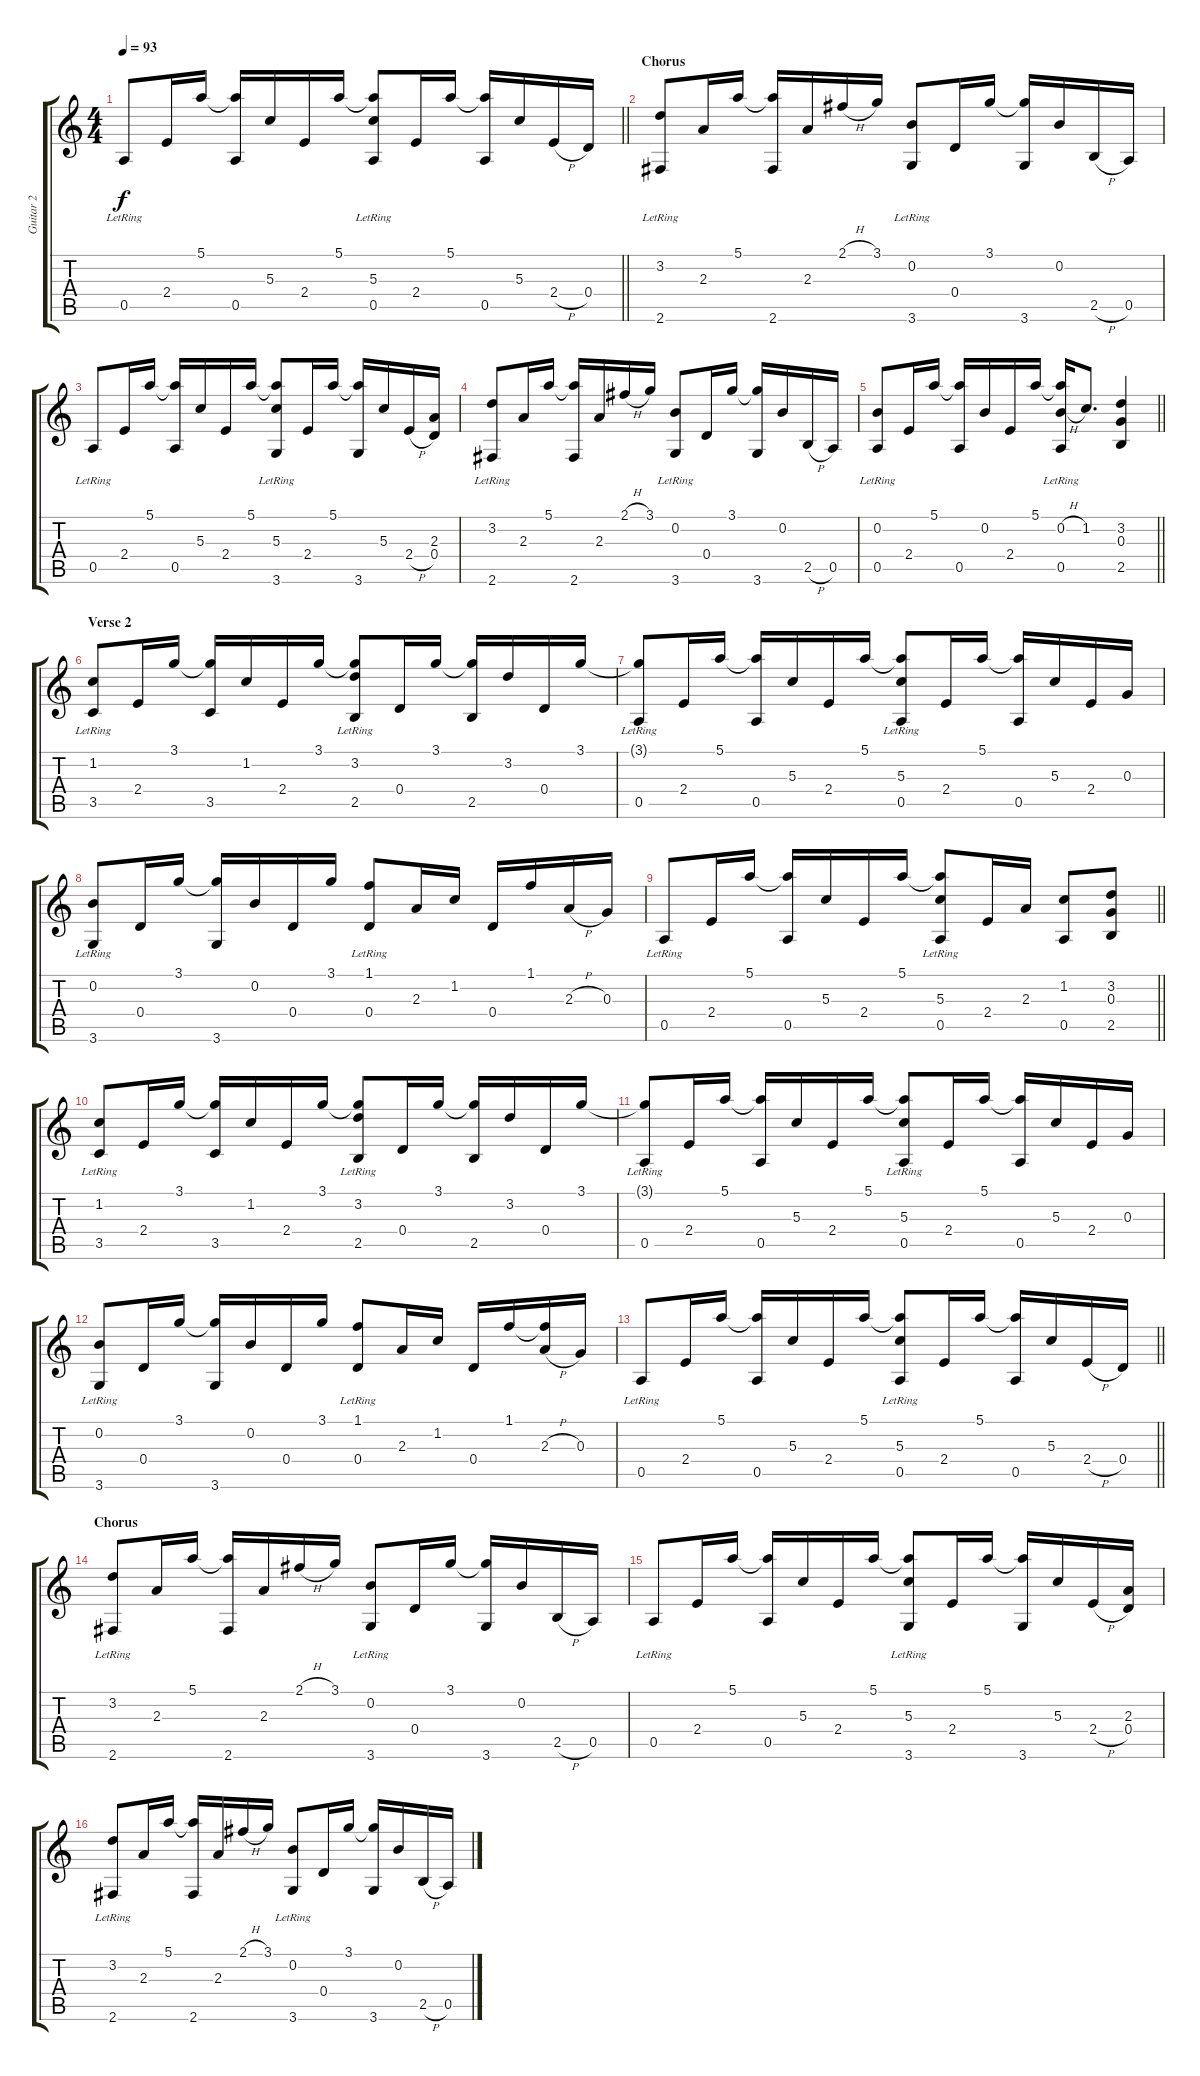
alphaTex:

\track ("Guitar 2" "Guitar 2") {instrument acousticguitarsteel}
\staff {score tabs}
\tuning (E4 B3 G3 D3 A2 E2) {hide}
\ts (4 4)
\tempo 93
\clef g2
\barLineRight lightlight
\ks c
0.5{lr}.8{dy f} 2.4.16 5.1.16 (5.1{t} 0.5).16 5.3.16 2.4.16 5.1.16 (5.1{t} 5.3{lr} 0.5{lr}).8 2.4.16 5.1.16 (5.1{t} 0.5).16 5.3.16 2.4{h}.16 0.4.16 |
\section ("" "Chorus")
(3.2{lr} 2.6{lr}).8 2.3.16 5.1.16 (5.1{t} 2.6).16 2.3.16 2.1{h}.16 3.1.16 (0.2{lr} 3.6{lr}).8 0.4.16 3.1.16 (3.1{t} 3.6).16 0.2.16 2.5{h}.16 0.5.16 |
0.5{lr}.8 2.4.16 5.1.16 (5.1{t} 0.5).16 5.3.16 2.4.16 5.1.16 (5.1{t} 5.3{lr} 3.6{lr}).8 2.4.16 5.1.16 (5.1{t} 3.6).16 5.3.16 2.4{h}.16 (2.3 0.4).16 |
(3.2{lr} 2.6{lr}).8 2.3.16 5.1.16 (5.1{t} 2.6).16 2.3.16 2.1{h}.16 3.1.16 (0.2{lr} 3.6{lr}).8 0.4.16 3.1.16 (3.1{t} 3.6).16 0.2.16 2.5{h}.16 0.5.16 |
\barLineRight lightlight
(0.2 0.5{lr}).8 2.4.16 5.1.16 (5.1{t} 0.5).16 0.2.16 2.4.16 5.1.16 (5.1{t} 0.2{h} 0.5{lr}).16 1.2.8{d} (3.2 0.3 2.5).4 |
\section ("" "Verse 2")
(1.2{lr} 3.5{lr}).8 2.4.16 3.1.16 (3.1{t} 3.5).16 1.2.16 2.4.16 3.1.16 (3.1{t} 3.2{lr} 2.5{lr}).8 0.4.16 3.1.16 (3.1{t} 2.5).16 3.2.16 0.4.16 3.1.16 |
(3.1{t} 0.5{lr}).8 2.4.16 5.1.16 (5.1{t} 0.5).16 5.3.16 2.4.16 5.1.16 (5.1{t} 5.3{lr} 0.5{lr}).8 2.4.16 5.1.16 (5.1{t} 0.5).16 5.3.16 2.4.16 0.3.16 |
(0.2 3.6{lr}).8 0.4.16 3.1.16 (3.1{t} 3.6).16 0.2.16 0.4.16 3.1.16 (1.1{lr} 0.4{lr}).8 2.3.16 1.2.16 0.4.16 1.1.16 2.3{h}.16 0.3.16 |
\barLineRight lightlight
0.5{lr}.8 2.4.16 5.1.16 (5.1{t} 0.5).16 5.3.16 2.4.16 5.1.16 (5.1{t} 5.3{lr} 0.5{lr}).8 2.4.16 2.3.16 (1.2 0.5).8 (3.2 0.3 2.5).8 |
(1.2{lr} 3.5{lr}).8 2.4.16 3.1.16 (3.1{t} 3.5).16 1.2.16 2.4.16 3.1.16 (3.1{t} 3.2{lr} 2.5{lr}).8 0.4.16 3.1.16 (3.1{t} 2.5).16 3.2.16 0.4.16 3.1.16 |
(3.1{t} 0.5{lr}).8 2.4.16 5.1.16 (5.1{t} 0.5).16 5.3.16 2.4.16 5.1.16 (5.1{t} 5.3{lr} 0.5{lr}).8 2.4.16 5.1.16 (5.1{t} 0.5).16 5.3.16 2.4.16 0.3.16 |
(0.2 3.6{lr}).8 0.4.16 3.1.16 (3.1{t} 3.6).16 0.2.16 0.4.16 3.1.16 (1.1{lr} 0.4{lr}).8 2.3.16 1.2.16 0.4.16 1.1.16 (1.1{t} 2.3{h}).16 0.3.16 |
\barLineRight lightlight
0.5{lr}.8 2.4.16 5.1.16 (5.1{t} 0.5).16 5.3.16 2.4.16 5.1.16 (5.1{t} 5.3{lr} 0.5{lr}).8 2.4.16 5.1.16 (5.1{t} 0.5).16 5.3.16 2.4{h}.16 0.4.16 |
\section ("" "Chorus")
(3.2{lr} 2.6{lr}).8 2.3.16 5.1.16 (5.1{t} 2.6).16 2.3.16 2.1{h}.16 3.1.16 (0.2{lr} 3.6{lr}).8 0.4.16 3.1.16 (3.1{t} 3.6).16 0.2.16 2.5{h}.16 0.5.16 |
0.5{lr}.8 2.4.16 5.1.16 (5.1{t} 0.5).16 5.3.16 2.4.16 5.1.16 (5.1{t} 5.3{lr} 3.6{lr}).8 2.4.16 5.1.16 (5.1{t} 3.6).16 5.3.16 2.4{h}.16 (2.3 0.4).16 |
(3.2{lr} 2.6{lr}).8 2.3.16 5.1.16 (5.1{t} 2.6).16 2.3.16 2.1{h}.16 3.1.16 (0.2{lr} 3.6{lr}).8 0.4.16 3.1.16 (3.1{t} 3.6).16 0.2.16 2.5{h}.16 0.5.16
